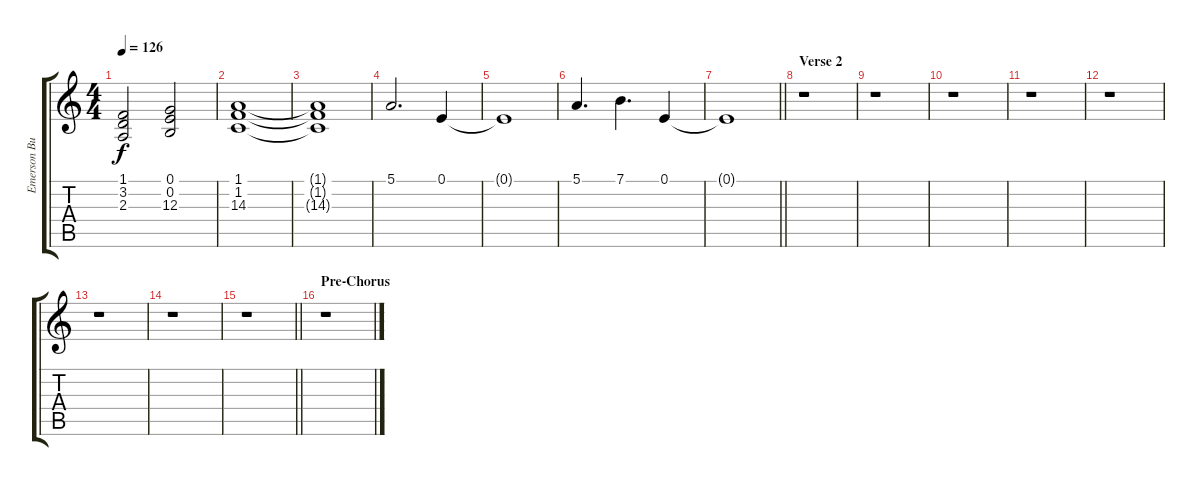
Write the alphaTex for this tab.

\track ("Emerson Burton (Keyboard)" "Emerson Bu") {instrument stringensemble1}
\staff {score tabs}
\tuning (E4 B3 G3 D3 A2 E2) {hide}
\ts (4 4)
\tempo 126
\clef g2
\ks c
(1.1{t} 3.2{t} 2.3{t}).2{dy f} (0.1 0.2 12.3).2 |
(1.1 1.2 14.3).1 |
(1.1{t} 1.2{t} 14.3{t}).1 |
5.1.2{d} 0.1.4 |
0.1{t}.1 |
5.1.4{d} 7.1.4{d} 0.1.4 |
\barLineRight lightlight
0.1{t}.1 |
\section ("" "Verse 2")
r.1 |
r.1 |
r.1 |
r.1 |
r.1 |
r.1 |
r.1 |
\barLineRight lightlight
r.1 |
\section ("" "Pre-Chorus")
r.1
